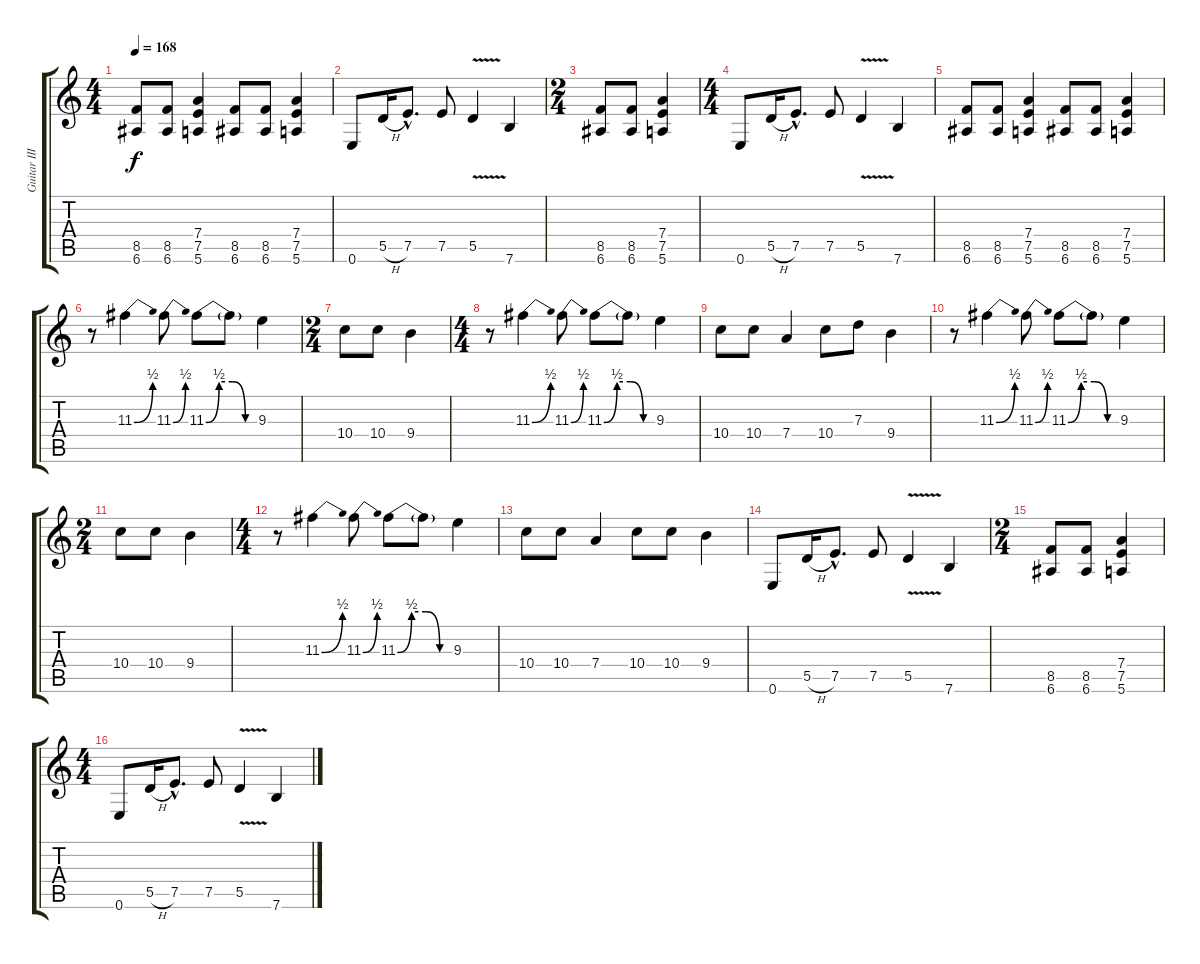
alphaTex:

\track ("Guitar III Over/Dist" "Guitar III") {instrument distortionguitar}
\staff {score tabs}
\tuning (E4 B3 G3 D3 A2 E2) {hide}
\ts (4 4)
\tempo 168
\clef g2
\ks c
(8.5 6.6).8{dy f} (8.5 6.6).8 (7.4 7.5 5.6).4 (8.5 6.6).8 (8.5 6.6).8 (7.4 7.5 5.6).4 |
0.6.8 5.5{h}.16 7.5{hac}.8{d} 7.5.8 5.5{v}.4 7.6.4 |
\ts (2 4)
(8.5 6.6).8 (8.5 6.6).8 (7.4 7.5 5.6).4 |
\ts (4 4)
0.6.8 5.5{h}.16 7.5{hac}.8{d} 7.5.8 5.5{v}.4 7.6.4 |
(8.5 6.6).8 (8.5 6.6).8 (7.4 7.5 5.6).4 (8.5 6.6).8 (8.5 6.6).8 (7.4 7.5 5.6).4 |
r.8 11.3{be (bend 0 0 60 2)}.4 11.3{be (bend 0 0 60 2)}.8 11.3{be (custom 0 0 15 2 30 2 45 0 60 0)}.8 11.3{t}.8 9.3.4 |
\ts (2 4)
10.4.8 10.4.8 9.4.4 |
\ts (4 4)
r.8 11.3{be (bend 0 0 60 2)}.4 11.3{be (bend 0 0 60 2)}.8 11.3{be (custom 0 0 15 2 30 2 45 0 60 0)}.8 11.3{t}.8 9.3.4 |
10.4.8 10.4.8 7.4.4 10.4.8 7.3.8 9.4.4 |
r.8 11.3{be (bend 0 0 60 2)}.4 11.3{be (bend 0 0 60 2)}.8 11.3{be (custom 0 0 15 2 30 2 45 0 60 0)}.8 11.3{t}.8 9.3.4 |
\ts (2 4)
10.4.8 10.4.8 9.4.4 |
\ts (4 4)
r.8 11.3{be (bend 0 0 60 2)}.4 11.3{be (bend 0 0 60 2)}.8 11.3{be (custom 0 0 15 2 30 2 45 0 60 0)}.8 11.3{t}.8 9.3.4 |
10.4.8 10.4.8 7.4.4 10.4.8 10.4.8 9.4.4 |
0.6.8 5.5{h}.16 7.5{hac}.8{d} 7.5.8 5.5{v}.4 7.6.4 |
\ts (2 4)
(8.5 6.6).8 (8.5 6.6).8 (7.4 7.5 5.6).4 |
\ts (4 4)
0.6.8 5.5{h}.16 7.5{hac}.8{d} 7.5.8 5.5{v}.4 7.6.4
